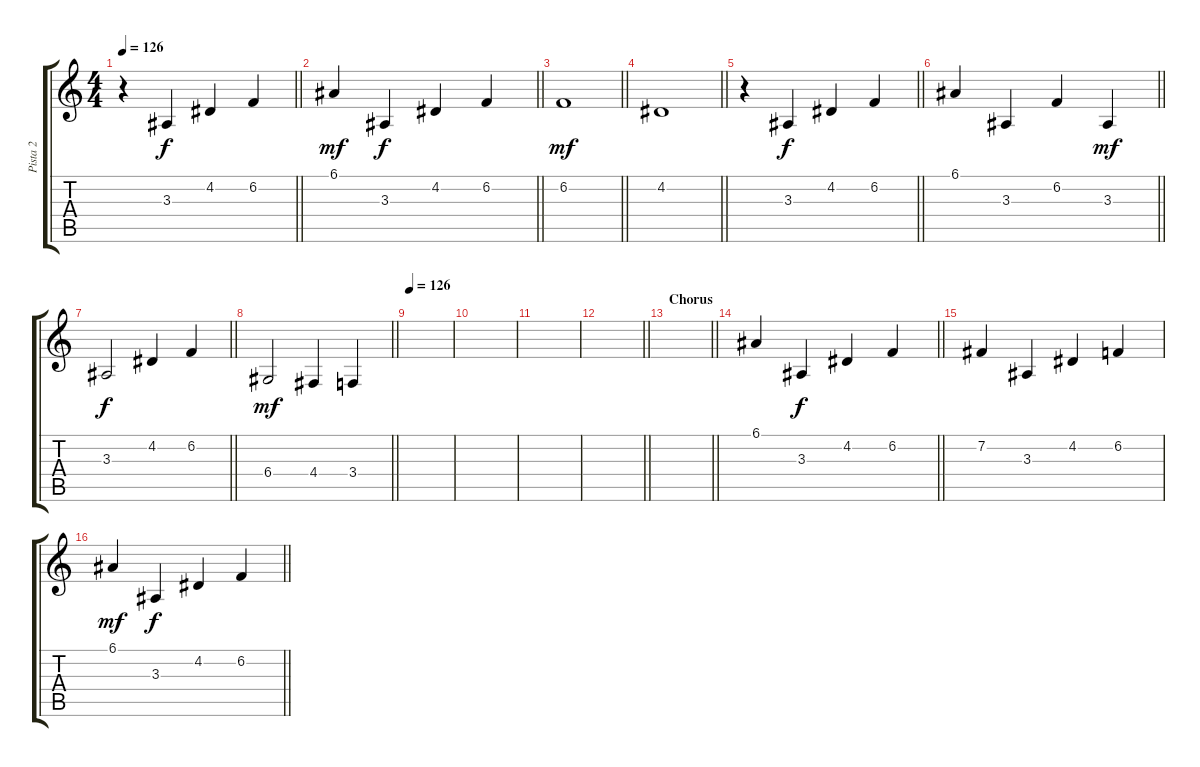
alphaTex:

\track ("Pista 2" "Pista 2") {instrument violin}
\staff {score tabs}
\tuning (E4 B3 G3 D3 A2 E2) {hide}
\ts (4 4)
\tempo 126
\clef g2
\barLineRight lightlight
\ks c
r.4{dy mf} 3.3.4{dy f} 4.2.4 6.2.4 |
\barLineRight lightlight
6.1.4{dy mf} 3.3.4{dy f} 4.2.4 6.2.4 |
\barLineRight lightlight
6.2.1{dy mf} |
\barLineRight lightlight
4.2.1 |
\barLineRight lightlight
r.4 3.3.4{dy f} 4.2.4 6.2.4 |
\barLineRight lightlight
6.1.4 3.3.4 6.2.4 3.3.4{dy mf} |
\barLineRight lightlight
3.3.2{dy f} 4.2.4 6.2.4 |
\barLineRight lightlight
6.4.2{dy mf} 4.4.4 3.4.4 |
\tempo 126
|
|
|
\barLineRight lightlight
|
\section ("" "Chorus")
\barLineRight lightlight
|
\barLineRight lightlight
6.1.4 3.3.4{dy f} 4.2.4 6.2.4 |
7.2.4 3.3.4 4.2.4 6.2.4 |
\barLineRight lightlight
6.1.4{dy mf} 3.3.4{dy f} 4.2.4 6.2.4
